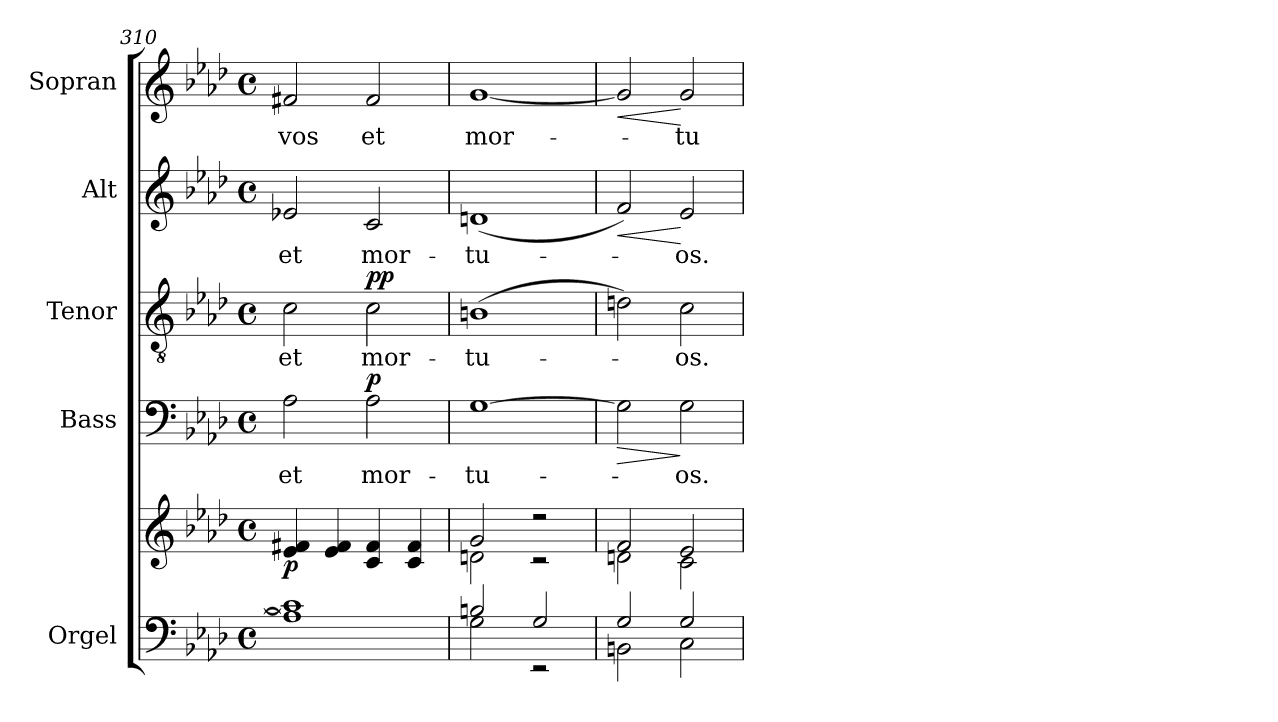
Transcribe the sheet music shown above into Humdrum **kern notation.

**kern	**kern	**dynam	**kern	**text	**dynam	**kern	**text	**dynam	**kern	**text	**dynam	**kern	**text	**dynam
*part5	*part5	*part5	*part4	*part4	*part4	*part3	*part3	*part3	*part2	*part2	*part2	*part1	*part1	*part1
*staff6	*staff5	*staff5/6	*staff4	*staff4	*staff4	*staff3	*staff3	*staff3	*staff2	*staff2	*staff2	*staff1	*staff1	*staff1
*I"Orgel	*	*	*I"Bass	*	*	*I"Tenor	*	*	*I"Alt	*	*	*I"Sopran	*	*
*I'Org.	*	*	*I'B.	*	*	*I'T.	*	*	*I'A.	*	*	*I'S.	*	*
*clefF4	*clefG2	*	*clefF4	*	*	*clefGv2	*	*	*clefG2	*	*	*clefG2	*	*
*k[b-e-a-d-]	*k[b-e-a-d-]	*	*k[b-e-a-d-]	*	*	*k[b-e-a-d-]	*	*	*k[b-e-a-d-]	*	*	*k[b-e-a-d-]	*	*
*A-:	*A-:	*	*A-:	*	*	*A-:	*	*	*A-:	*	*	*A-:	*	*
*M4/4	*M4/4	*	*M4/4	*	*	*M4/4	*	*	*M4/4	*	*	*M4/4	*	*
*met(c)	*met(c)	*	*met(c)	*	*	*met(c)	*	*	*met(c)	*	*	*met(c)	*	*
=310	=310	=310	=310	=310	=310	=310	=310	=310	=310	=310	=310	=310	=310	=310
*^	*	*	*	*	*	*	*	*	*	*	*	*	*	*
!	!	!	!LO:DY:b	!	!LO:LY:b	!	!	!LO:LY:b	!	!	!LO:LY:b	!	!	!LO:LY:b	!
1c]	1A-]	4e-/ 4f#X/	p	2A-\	et	.	2c\	et	.	2e-X/	et	.	2f#X/	-vos	.
.	.	4e-/ 4f#/	.	.	.	.	.	.	.	.	.	.	.	.	.
!	!	!	!	!	!LO:LY:b	!LO:DY:a	!	!LO:LY:b	!LO:DY:a	!	!LO:LY:b	!	!	!LO:LY:b	!
!	!	!	!	!	!	!	!	!	!LO:DY:n=1:a	!	!	!	!	!	!
.	.	4c/ 4f#/	.	2A-\	mor-	p	2c\	mor-	p p	2c/	mor-	.	2f#/	et	.
.	.	4c/ 4f#/	.	.	.	.	.	.	.	.	.	.	.	.	.
=311	=311	=311	=311	=311	=311	=311	=311	=311	=311	=311	=311	=311	=311	=311	=311
*	*	*^	*	*	*	*	*	*	*	*	*	*	*	*	*
!	!	!	!	!	!	!LO:LY:b	!	!	!LO:LY:b	!	!	!LO:LY:b	!	!	!LO:LY:b	!
2Bn/	2G\	2g/	2dn\	.	[1G	-tu-	.	(>1Bn	-tu-	.	(<1dn	-tu-	.	[1g	mor-	.
2G/	2rEE	2r	2r	.	.	.	.	.	.	.	.	.	.	.	.	.
=312	=312	=312	=312	=312	=312	=312	=312	=312	=312	=312	=312	=312	=312	=312	=312	=312
!	!	!	!	!	!	!	!LO:HP:b	!	!	!	!	!	!LO:HP:b	!	!	!
!	!	!	!	!	!	!	!	!	!	!	!	!	!LO:HP:n=1:b	!	!	!LO:HP:b
!	!	!	!	!	!	!	!	!	!	!	!	!	!	!	!	!LO:HP:n=1:b
2G/	2BBn\	2f/	2dn\	.	2G\]	.	>	2dn\)	.	.	2f/)	.	< >	2g/]	.	< >
!	!	!	!	!	!	!LO:LY:b	!	!	!LO:LY:b	!	!	!LO:LY:b	!	!	!LO:LY:b	!
2G/	2C\	2e-/	2c\	.	2G\	-os.	]	2c\	-os.	.	2e-/	-os.	[	2g/	-tu-	[
*v	*v	*	*	*	*	*	*	*	*	*	*	*	*	*	*	*
*	*v	*v	*	*	*	*	*	*	*	*	*	*	*	*	*
.	.	.	.	.	.	.	.	.	.	.	]	.	.	]
=	=	=	=	=	=	=	=	=	=	=	=	=	=	=
*-	*-	*-	*-	*-	*-	*-	*-	*-	*-	*-	*-	*-	*-	*-
